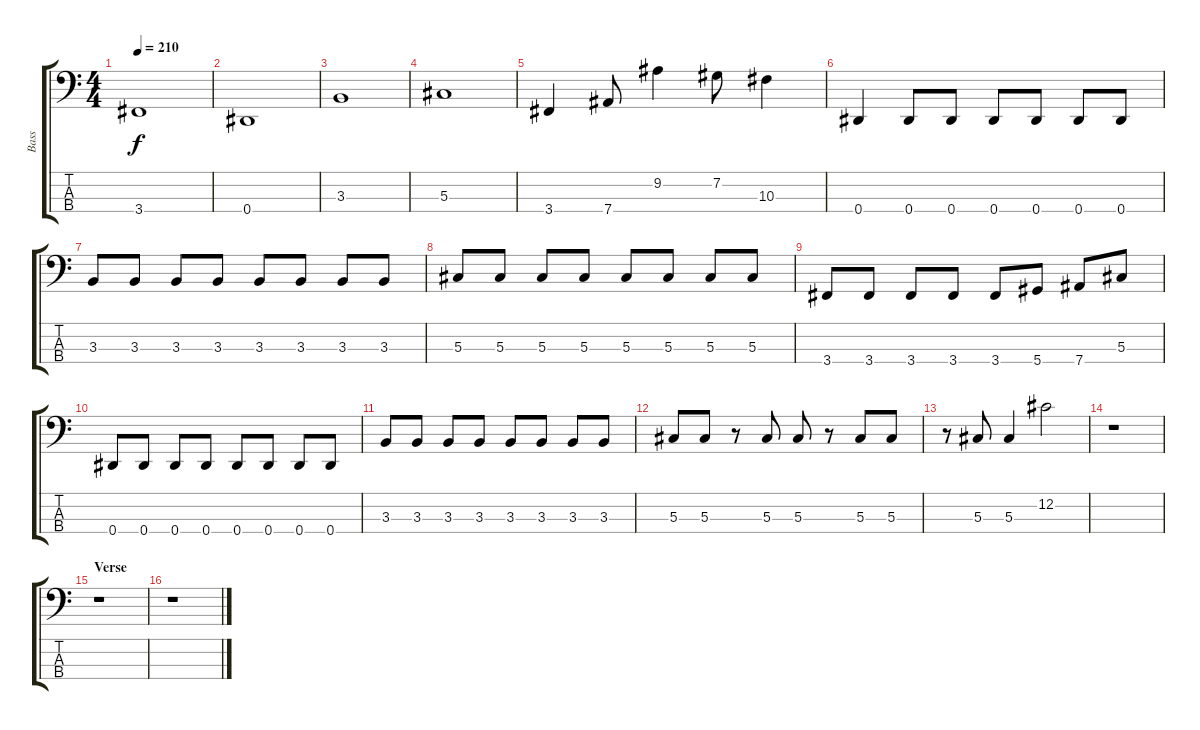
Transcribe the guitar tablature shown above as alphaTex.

\track ("Bass" "Bass") {instrument electricbassfinger}
\staff {score tabs}
\tuning (Gb2 Db2 Ab1 Eb1) {hide}
\ts (4 4)
\tempo 210
\clef f4
\ks c
3.4.1{dy f} |
0.4.1 |
3.3.1 |
5.3.1 |
3.4.4 7.4.8 9.2.4 7.2.8 10.3.4 |
0.4.4 0.4.8 0.4.8 0.4.8 0.4.8 0.4.8 0.4.8 |
3.3.8 3.3.8 3.3.8 3.3.8 3.3.8 3.3.8 3.3.8 3.3.8 |
5.3.8 5.3.8 5.3.8 5.3.8 5.3.8 5.3.8 5.3.8 5.3.8 |
3.4.8 3.4.8 3.4.8 3.4.8 3.4.8 5.4.8 7.4.8 5.3.8 |
0.4.8 0.4.8 0.4.8 0.4.8 0.4.8 0.4.8 0.4.8 0.4.8 |
3.3.8 3.3.8 3.3.8 3.3.8 3.3.8 3.3.8 3.3.8 3.3.8 |
5.3.8 5.3.8 r.8 5.3.8 5.3.8 r.8 5.3.8 5.3.8 |
r.8 5.3.8 5.3.4 12.2.2 |
r.1 |
\section ("" "Verse")
r.1 |
r.1
